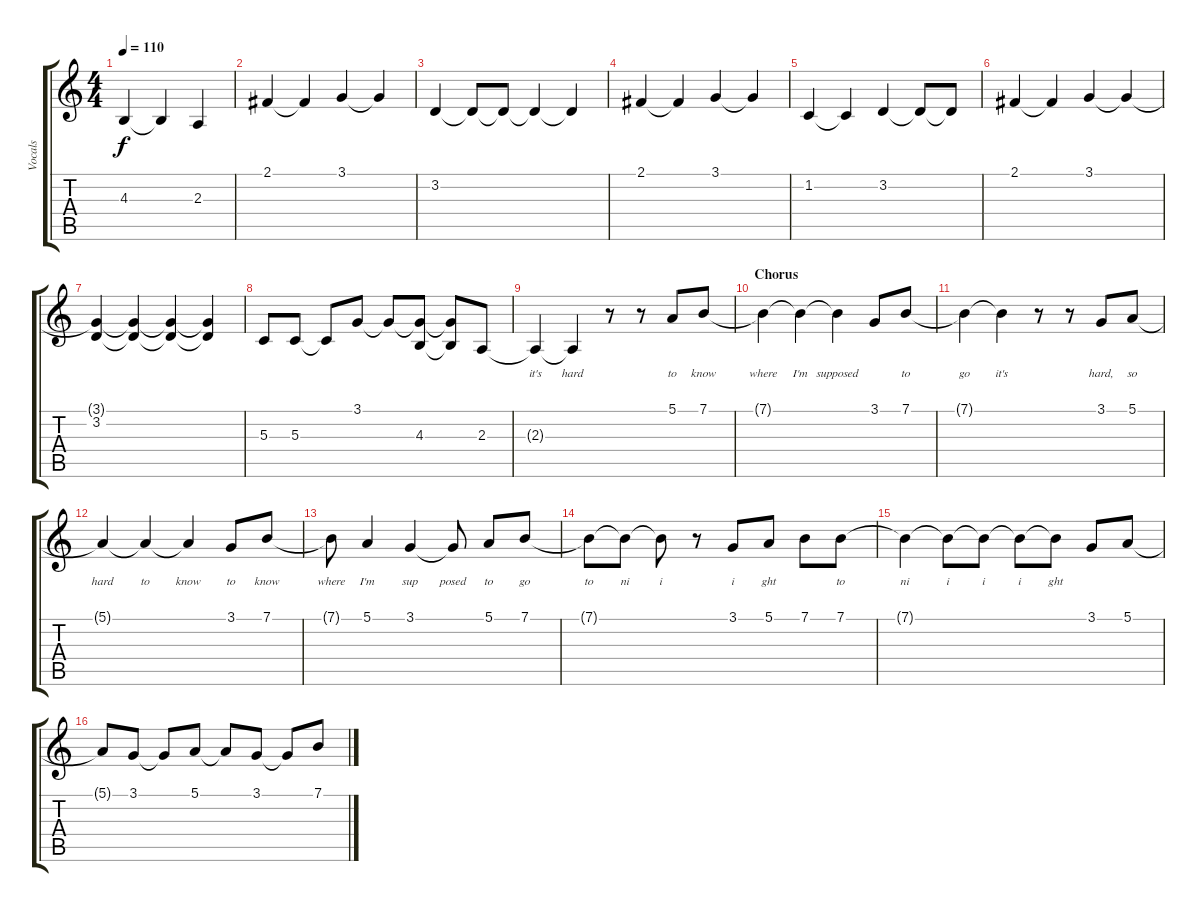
\track ("Vocals" "Vocals") {instrument voiceoohs}
\staff {score tabs}
\tuning (E4 B3 G3 D3 A2 E2) {hide}
\ts (4 4)
\tempo 110
\clef g2
\ks c
4.3{t}.4{dy f} 4.3{t}.4 2.3.4 |
2.1.4 2.1{t}.4 3.1.4 3.1{t}.4 |
3.2.4 3.2{t}.8 3.2{t}.8 3.2{t}.4 3.2{t}.4 |
2.1.4 2.1{t}.4 3.1.4 3.1{t}.4 |
1.2.4 1.2{t}.4 3.2.4 3.2{t}.8 3.2{t}.8 |
2.1.4 2.1{t}.4 3.1.4 3.1{t}.4 |
(3.1{t} 3.2).4 (3.1{t} 3.2{t}).4 (3.1{t} 3.2{t}).4 (3.1{t} 3.2{t}).4 |
5.3.8 5.3.8 5.3{t}.8 3.1.8 3.1{t}.8 (3.1{t} 4.3).8 (3.1{t} 4.3{t}).8 2.3.8 |
2.3{t}.4{lyrics (0 "") lyrics (1 "it's") lyrics (2 "") lyrics (3 "") lyrics (4 "")} 2.3{t}.4{lyrics (0 "") lyrics (1 "hard") lyrics (2 "") lyrics (3 "") lyrics (4 "")} r.8 r.8 5.1.8{lyrics (0 "") lyrics (1 "to") lyrics (2 "") lyrics (3 "") lyrics (4 "")} 7.1.8{lyrics (0 "") lyrics (1 "know") lyrics (2 "") lyrics (3 "") lyrics (4 "")} |
\section ("" "Chorus")
7.1{t}.4{lyrics (0 "") lyrics (1 "where") lyrics (2 "") lyrics (3 "") lyrics (4 "")} 7.1{t}.4{lyrics (0 "") lyrics (1 "I'm") lyrics (2 "") lyrics (3 "") lyrics (4 "")} 7.1{t}.4{lyrics (0 "") lyrics (1 "supposed") lyrics (2 "") lyrics (3 "") lyrics (4 "")} 3.1.8{lyrics (0 "") lyrics (1 "") lyrics (2 "") lyrics (3 "") lyrics (4 "")} 7.1.8{lyrics (0 "") lyrics (1 "to") lyrics (2 "") lyrics (3 "") lyrics (4 "")} |
7.1{t}.4{lyrics (0 "") lyrics (1 "go") lyrics (2 "") lyrics (3 "") lyrics (4 "")} 7.1{t}.4{lyrics (0 "") lyrics (1 "it's") lyrics (2 "") lyrics (3 "") lyrics (4 "")} r.8 r.8 3.1.8{lyrics (0 "") lyrics (1 "hard,") lyrics (2 "") lyrics (3 "") lyrics (4 "")} 5.1.8{lyrics (0 "") lyrics (1 "so") lyrics (2 "") lyrics (3 "") lyrics (4 "")} |
5.1{t}.4{lyrics (0 "") lyrics (1 "hard") lyrics (2 "") lyrics (3 "") lyrics (4 "")} 5.1{t}.4{lyrics (0 "") lyrics (1 "to") lyrics (2 "") lyrics (3 "") lyrics (4 "")} 5.1{t}.4{lyrics (0 "") lyrics (1 "know") lyrics (2 "") lyrics (3 "") lyrics (4 "")} 3.1.8{lyrics (0 "") lyrics (1 "to") lyrics (2 "") lyrics (3 "") lyrics (4 "")} 7.1.8{lyrics (0 "") lyrics (1 "know") lyrics (2 "") lyrics (3 "") lyrics (4 "")} |
7.1{t}.8{lyrics (0 "") lyrics (1 "where") lyrics (2 "") lyrics (3 "") lyrics (4 "")} 5.1.4{lyrics (0 "") lyrics (1 "I'm") lyrics (2 "") lyrics (3 "") lyrics (4 "")} 3.1.4{lyrics (0 "") lyrics (1 "sup") lyrics (2 "") lyrics (3 "") lyrics (4 "")} 3.1{t}.8{lyrics (0 "") lyrics (1 "posed") lyrics (2 "") lyrics (3 "") lyrics (4 "")} 5.1.8{lyrics (0 "") lyrics (1 "to") lyrics (2 "") lyrics (3 "") lyrics (4 "")} 7.1.8{lyrics (0 "") lyrics (1 "go") lyrics (2 "") lyrics (3 "") lyrics (4 "")} |
7.1{t}.8{lyrics (0 "") lyrics (1 "to") lyrics (2 "") lyrics (3 "") lyrics (4 "")} 7.1{t}.8{lyrics (0 "") lyrics (1 "ni") lyrics (2 "") lyrics (3 "") lyrics (4 "")} 7.1{t}.8{lyrics (0 "") lyrics (1 "i") lyrics (2 "") lyrics (3 "") lyrics (4 "")} r.8 3.1.8{lyrics (0 "") lyrics (1 "i") lyrics (2 "") lyrics (3 "") lyrics (4 "")} 5.1.8{lyrics (0 "") lyrics (1 "ght") lyrics (2 "") lyrics (3 "") lyrics (4 "")} 7.1.8{lyrics (0 "") lyrics (1 "") lyrics (2 "") lyrics (3 "") lyrics (4 "")} 7.1.8{lyrics (0 "") lyrics (1 "to") lyrics (2 "") lyrics (3 "") lyrics (4 "")} |
7.1{t}.4{lyrics (0 "") lyrics (1 "ni") lyrics (2 "") lyrics (3 "") lyrics (4 "")} 7.1{t}.8{lyrics (0 "") lyrics (1 "i") lyrics (2 "") lyrics (3 "") lyrics (4 "")} 7.1{t}.8{lyrics (0 "") lyrics (1 "i") lyrics (2 "") lyrics (3 "") lyrics (4 "")} 7.1{t}.8{lyrics (0 "") lyrics (1 "i") lyrics (2 "") lyrics (3 "") lyrics (4 "")} 7.1{t}.8{lyrics (0 "") lyrics (1 "ght") lyrics (2 "") lyrics (3 "") lyrics (4 "")} 3.1.8 5.1.8 |
5.1{t}.8 3.1.8 3.1{t}.8 5.1.8 5.1{t}.8 3.1.8 3.1{t}.8 7.1.8
